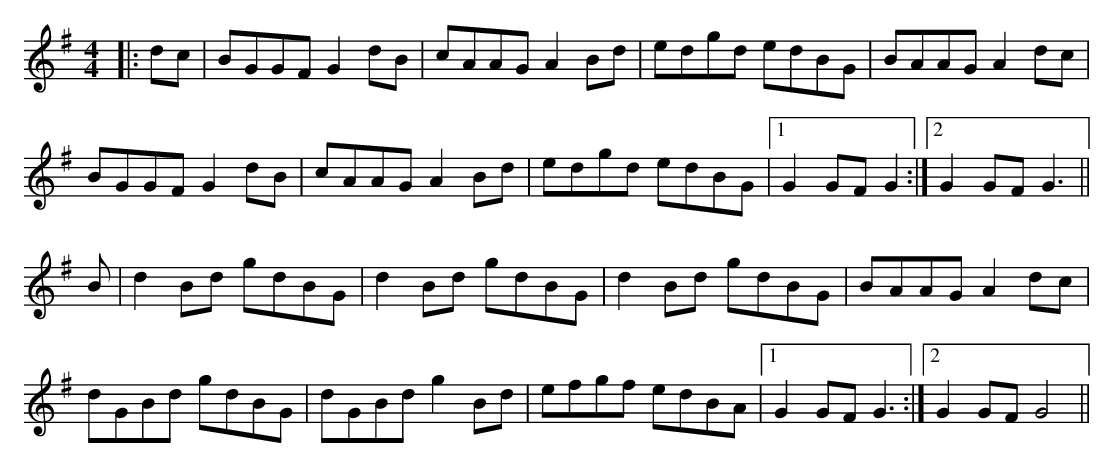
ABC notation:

X:1
M:4/4
K:G
|:dc|BGGF G2dB|cAAG A2Bd|edgd edBG|BAAG A2dc|
BGGF G2dB|cAAG A2Bd|edgd edBG|1 G2 GF G2:|2 G2 GF G3||
B|d2Bd gdBG|d2Bd gdBG|d2Bd gdBG|BAAG A2dc|
dGBd gdBG|dGBd g2Bd|efgf edBA|1 G2 GF G3:|2 G2 GF G4||
